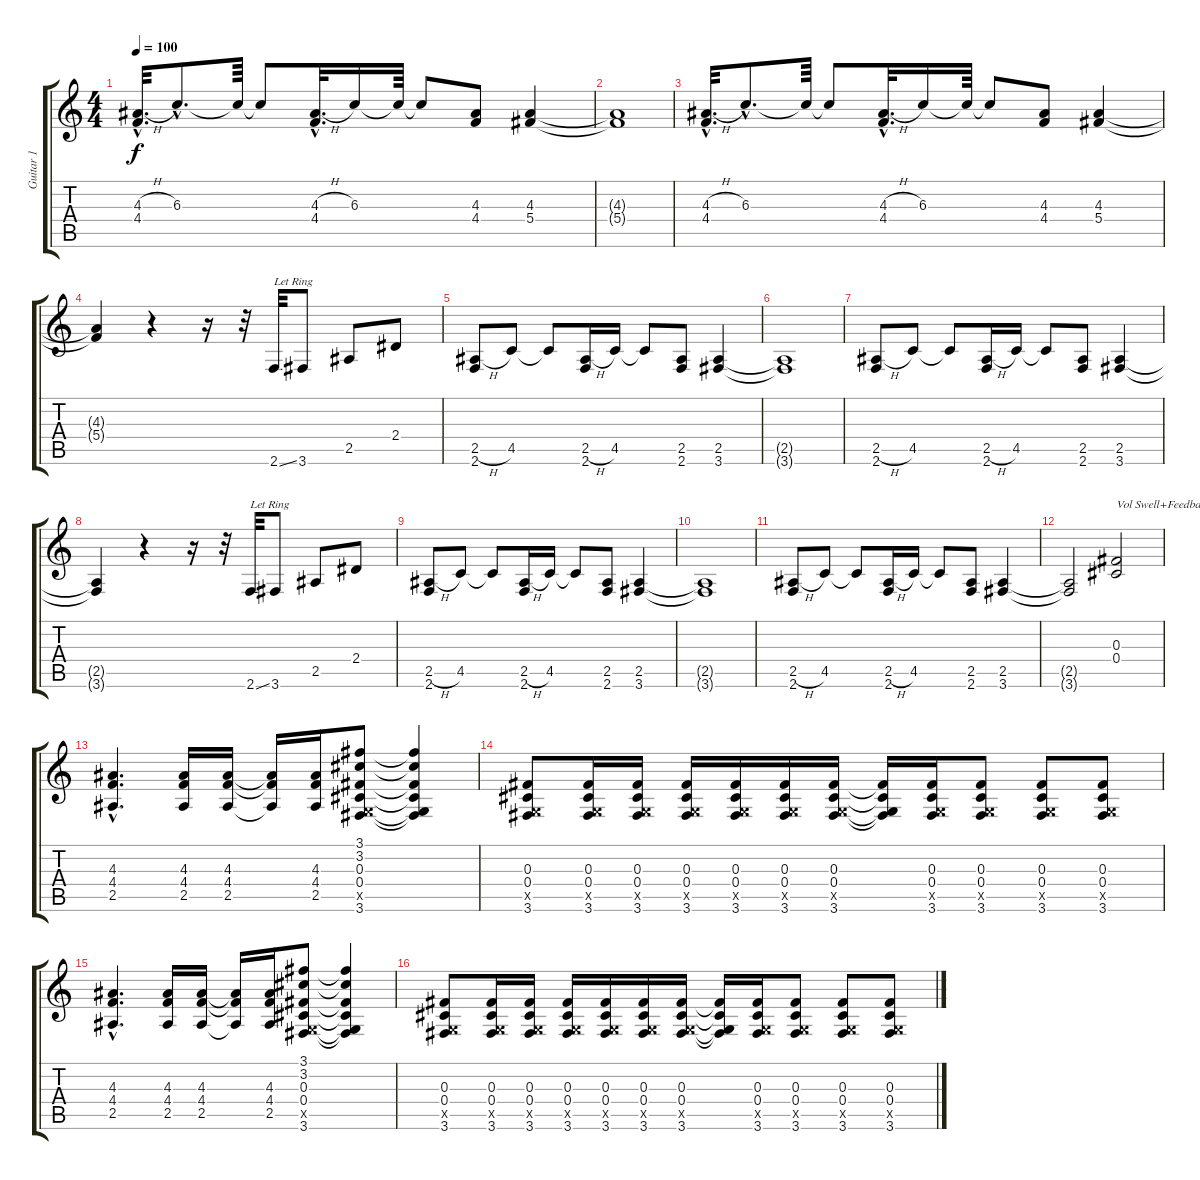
\track ("Guitar 1" "Guitar 1") {instrument distortionguitar}
\staff {score tabs}
\tuning (Eb4 Bb3 Gb3 Db3 Ab2 Eb2) {hide}
\ts (4 4)
\tempo 100
\clef g2
\ks c
(4.3{h hac} 4.4{hac}).32{d dy f} 6.3{hac}.8{d} 6.3{t}.64 6.3{t}.8 (4.3{h hac} 4.4{hac}).32{d} 6.3.16 6.3{t}.64 6.3{t}.8 (4.3 4.4).8 (4.3 5.4).4 |
(4.3{t} 5.4{t}).1 |
(4.3{h hac} 4.4{hac}).32{d} 6.3{hac}.8{d} 6.3{t}.64 6.3{t}.8 (4.3{h hac} 4.4{hac}).32{d} 6.3.16 6.3{t}.64 6.3{t}.8 (4.3 4.4).8 (4.3 5.4).4 |
(4.3{t} 5.4{t}).4 r.4 r.16 r.32 2.6{ss}.32{txt "Let Ring"} 3.6.8 2.5.8 2.4.8 |
(2.5{h} 2.6).8 4.5.8 4.5{t}.8 (2.5{h} 2.6).16 4.5.16 4.5{t}.8 (2.5 2.6).8 (2.5 3.6).4 |
(2.5{t} 3.6{t}).1 |
(2.5{h} 2.6).8 4.5.8 4.5{t}.8 (2.5{h} 2.6).16 4.5.16 4.5{t}.8 (2.5 2.6).8 (2.5 3.6).4 |
(2.5{t} 3.6{t}).4 r.4 r.16 r.32 2.6{ss}.32{txt "Let Ring"} 3.6.8 2.5.8 2.4.8 |
(2.5{h} 2.6).8 4.5.8 4.5{t}.8 (2.5{h} 2.6).16 4.5.16 4.5{t}.8 (2.5 2.6).8 (2.5 3.6).4 |
(2.5{t} 3.6{t}).1 |
(2.5{h} 2.6).8 4.5.8 4.5{t}.8 (2.5{h} 2.6).16 4.5.16 4.5{t}.8 (2.5 2.6).8 (2.5 3.6).4 |
(2.5{t} 3.6{t}).2 (0.3 0.4).2{txt "Vol Swell+Feedback"} |
(4.3{hac} 4.4{hac} 2.5{hac}).4{d} (4.3 4.4 2.5).16 (4.3 4.4 2.5).16 (4.3{t} 4.4{t} 2.5{t}).16 (4.3 4.4 2.5).16 (3.1 3.2 0.3 0.4 -1.5{x} 3.6).8 (3.1{t} 3.2{t} 0.3{t} 0.4{t} -1.5{t} 3.6{t}).4 |
(0.3 0.4 -1.5{x} 3.6).8 (0.3 0.4 -1.5{x} 3.6).16 (0.3 0.4 -1.5{x} 3.6).16 (0.3 0.4 -1.5{x} 3.6).16 (0.3 0.4 -1.5{x} 3.6).16 (0.3 0.4 -1.5{x} 3.6).16 (0.3 0.4 -1.5{x} 3.6).16 (0.3{t} 0.4{t} -1.5{t} 3.6{t}).16 (0.3 0.4 -1.5{x} 3.6).16 (0.3 0.4 -1.5{x} 3.6).8 (0.3 0.4 -1.5{x} 3.6).8 (0.3 0.4 -1.5{x} 3.6).8 |
(4.3{hac} 4.4{hac} 2.5{hac}).4{d} (4.3 4.4 2.5).16 (4.3 4.4 2.5).16 (4.3{t} 4.4{t} 2.5{t}).16 (4.3 4.4 2.5).16 (3.1 3.2 0.3 0.4 -1.5{x} 3.6).8 (3.1{t} 3.2{t} 0.3{t} 0.4{t} -1.5{t} 3.6{t}).4 |
(0.3 0.4 -1.5{x} 3.6).8 (0.3 0.4 -1.5{x} 3.6).16 (0.3 0.4 -1.5{x} 3.6).16 (0.3 0.4 -1.5{x} 3.6).16 (0.3 0.4 -1.5{x} 3.6).16 (0.3 0.4 -1.5{x} 3.6).16 (0.3 0.4 -1.5{x} 3.6).16 (0.3{t} 0.4{t} -1.5{t} 3.6{t}).16 (0.3 0.4 -1.5{x} 3.6).16 (0.3 0.4 -1.5{x} 3.6).8 (0.3 0.4 -1.5{x} 3.6).8 (0.3 0.4 -1.5{x} 3.6).8
